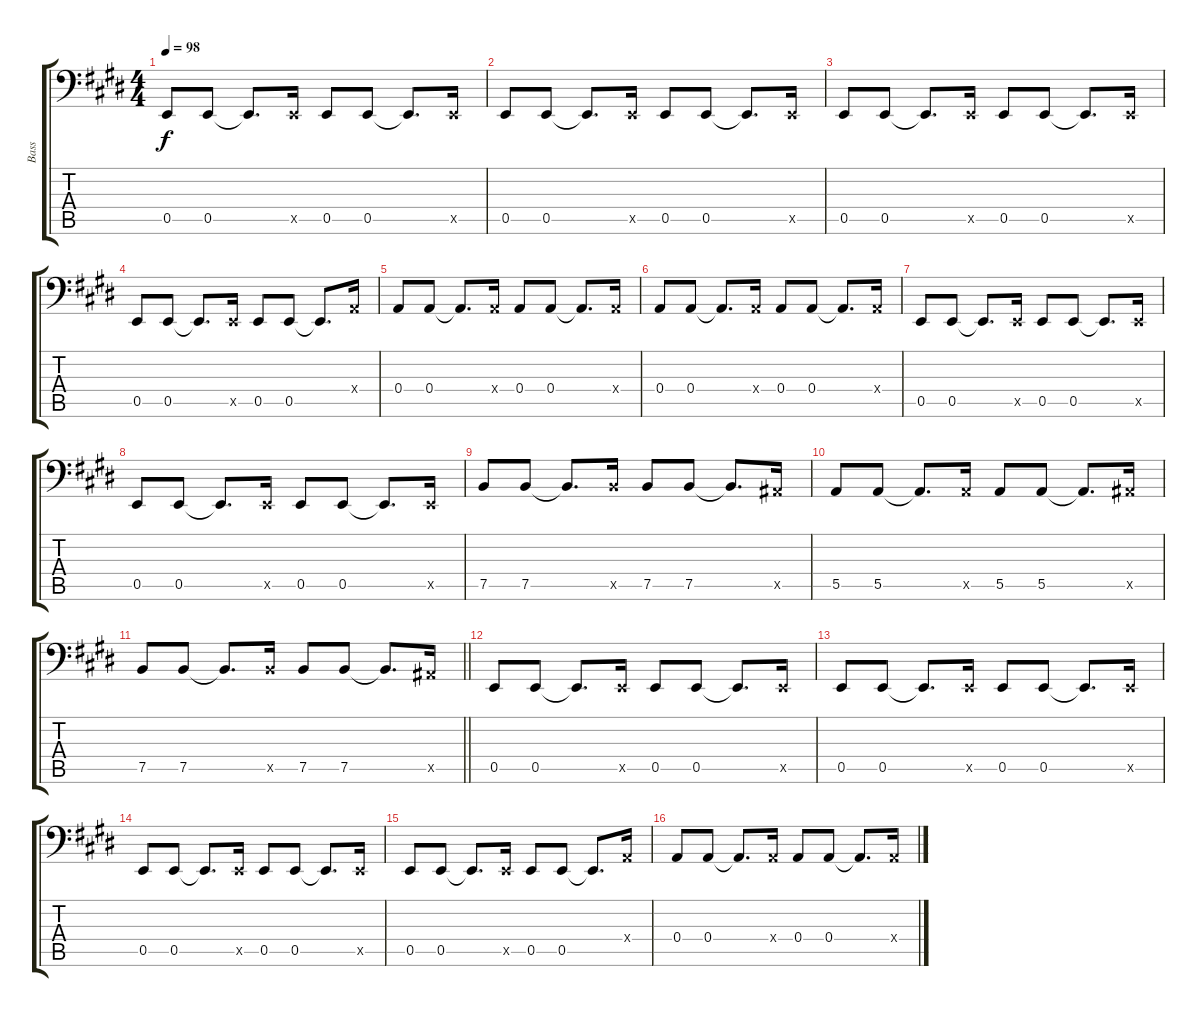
\track ("Bass" "Bass") {instrument electricbassfinger}
\staff {score tabs}
\tuning (C3 G2 D2 A1 E1 B0) {hide}
\ts (4 4)
\tempo 98
\clef f4
\ks e
0.5.8{dy f} 0.5.8 0.5{t}.8{d} 0.5{x}.16 0.5.8 0.5.8 0.5{t}.8{d} 0.5{x}.16 |
0.5.8 0.5.8 0.5{t}.8{d} 0.5{x}.16 0.5.8 0.5.8 0.5{t}.8{d} 0.5{x}.16 |
0.5.8 0.5.8 0.5{t}.8{d} 0.5{x}.16 0.5.8 0.5.8 0.5{t}.8{d} 0.5{x}.16 |
0.5.8 0.5.8 0.5{t}.8{d} 0.5{x}.16 0.5.8 0.5.8 0.5{t}.8{d} 0.4{x}.16 |
0.4.8 0.4.8 0.4{t}.8{d} 0.4{x}.16 0.4.8 0.4.8 0.4{t}.8{d} 0.4{x}.16 |
0.4.8 0.4.8 0.4{t}.8{d} 0.4{x}.16 0.4.8 0.4.8 0.4{t}.8{d} 0.4{x}.16 |
0.5.8 0.5.8 0.5{t}.8{d} 0.5{x}.16 0.5.8 0.5.8 0.5{t}.8{d} 0.5{x}.16 |
0.5.8 0.5.8 0.5{t}.8{d} 0.5{x}.16 0.5.8 0.5.8 0.5{t}.8{d} 0.5{x}.16 |
7.5.8 7.5.8 7.5{t}.8{d} 7.5{x}.16 7.5.8 7.5.8 7.5{t}.8{d} 6.5{x}.16 |
5.5.8 5.5.8 5.5{t}.8{d} 5.5{x}.16 5.5.8 5.5.8 5.5{t}.8{d} 6.5{x}.16 |
\barLineRight lightlight
7.5.8 7.5.8 7.5{t}.8{d} 7.5{x}.16 7.5.8 7.5.8 7.5{t}.8{d} 6.5{x}.16 |
0.5.8 0.5.8 0.5{t}.8{d} 0.5{x}.16 0.5.8 0.5.8 0.5{t}.8{d} 0.5{x}.16 |
0.5.8 0.5.8 0.5{t}.8{d} 0.5{x}.16 0.5.8 0.5.8 0.5{t}.8{d} 0.5{x}.16 |
0.5.8 0.5.8 0.5{t}.8{d} 0.5{x}.16 0.5.8 0.5.8 0.5{t}.8{d} 0.5{x}.16 |
0.5.8 0.5.8 0.5{t}.8{d} 0.5{x}.16 0.5.8 0.5.8 0.5{t}.8{d} 0.4{x}.16 |
0.4.8 0.4.8 0.4{t}.8{d} 0.4{x}.16 0.4.8 0.4.8 0.4{t}.8{d} 0.4{x}.16
